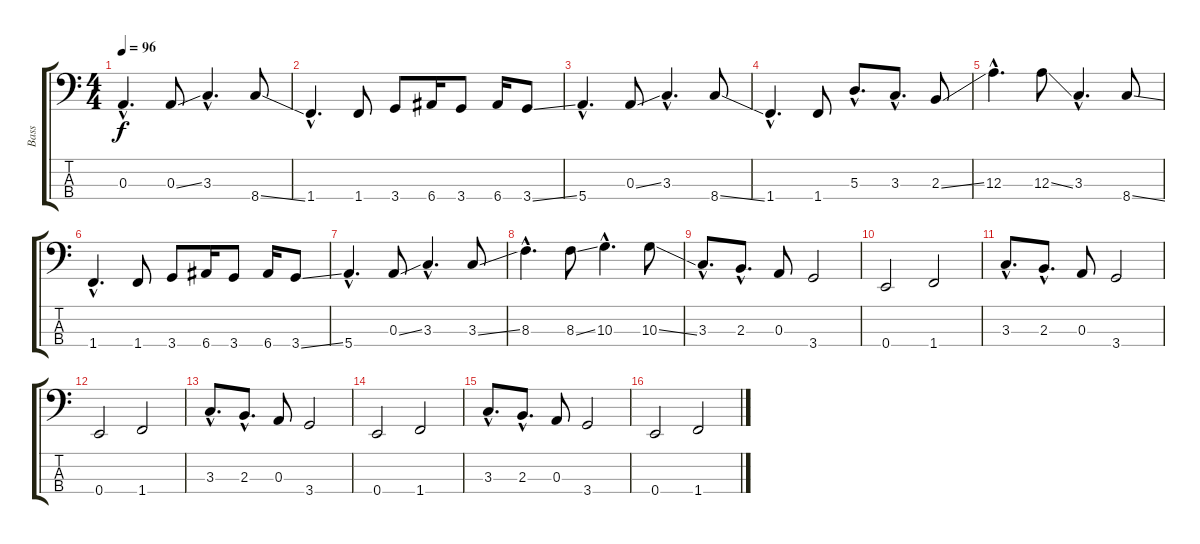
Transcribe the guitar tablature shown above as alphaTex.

\track ("Bass" "Bass") {instrument electricbassfinger}
\staff {score tabs}
\tuning (G2 D2 A1 E1) {hide}
\ts (4 4)
\tempo 96
\clef f4
\ks c
0.3{hac}.4{d dy f} 0.3{ss}.8 3.3{hac}.4{d} 8.4{ss}.8 |
1.4{hac}.4{d} 1.4.8 3.4.8 6.4.16 3.4.8 6.4.16 3.4{ss}.8 |
5.4{hac}.4{d} 0.3{ss}.8 3.3{hac}.4{d} 8.4{ss}.8 |
1.4{hac}.4{d} 1.4.8 5.3{hac}.8{d} 3.3{hac}.8{d} 2.3{ss}.8 |
12.3{hac}.4{d} 12.3{ss}.8 3.3{hac}.4{d} 8.4{ss}.8 |
1.4{hac}.4{d} 1.4.8 3.4.8 6.4.16 3.4.8 6.4.16 3.4{ss}.8 |
5.4{hac}.4{d} 0.3{ss}.8 3.3{hac}.4{d} 3.3{ss}.8 |
8.3{hac}.4{d} 8.3{ss}.8 10.3{hac}.4{d} 10.3{ss}.8 |
3.3{hac}.8{d} 2.3{hac}.8{d} 0.3.8 3.4.2 |
0.4.2 1.4.2 |
3.3{hac}.8{d} 2.3{hac}.8{d} 0.3.8 3.4.2 |
0.4.2 1.4.2 |
3.3{hac}.8{d} 2.3{hac}.8{d} 0.3.8 3.4.2 |
0.4.2 1.4.2 |
3.3{hac}.8{d} 2.3{hac}.8{d} 0.3.8 3.4.2 |
0.4.2 1.4.2
